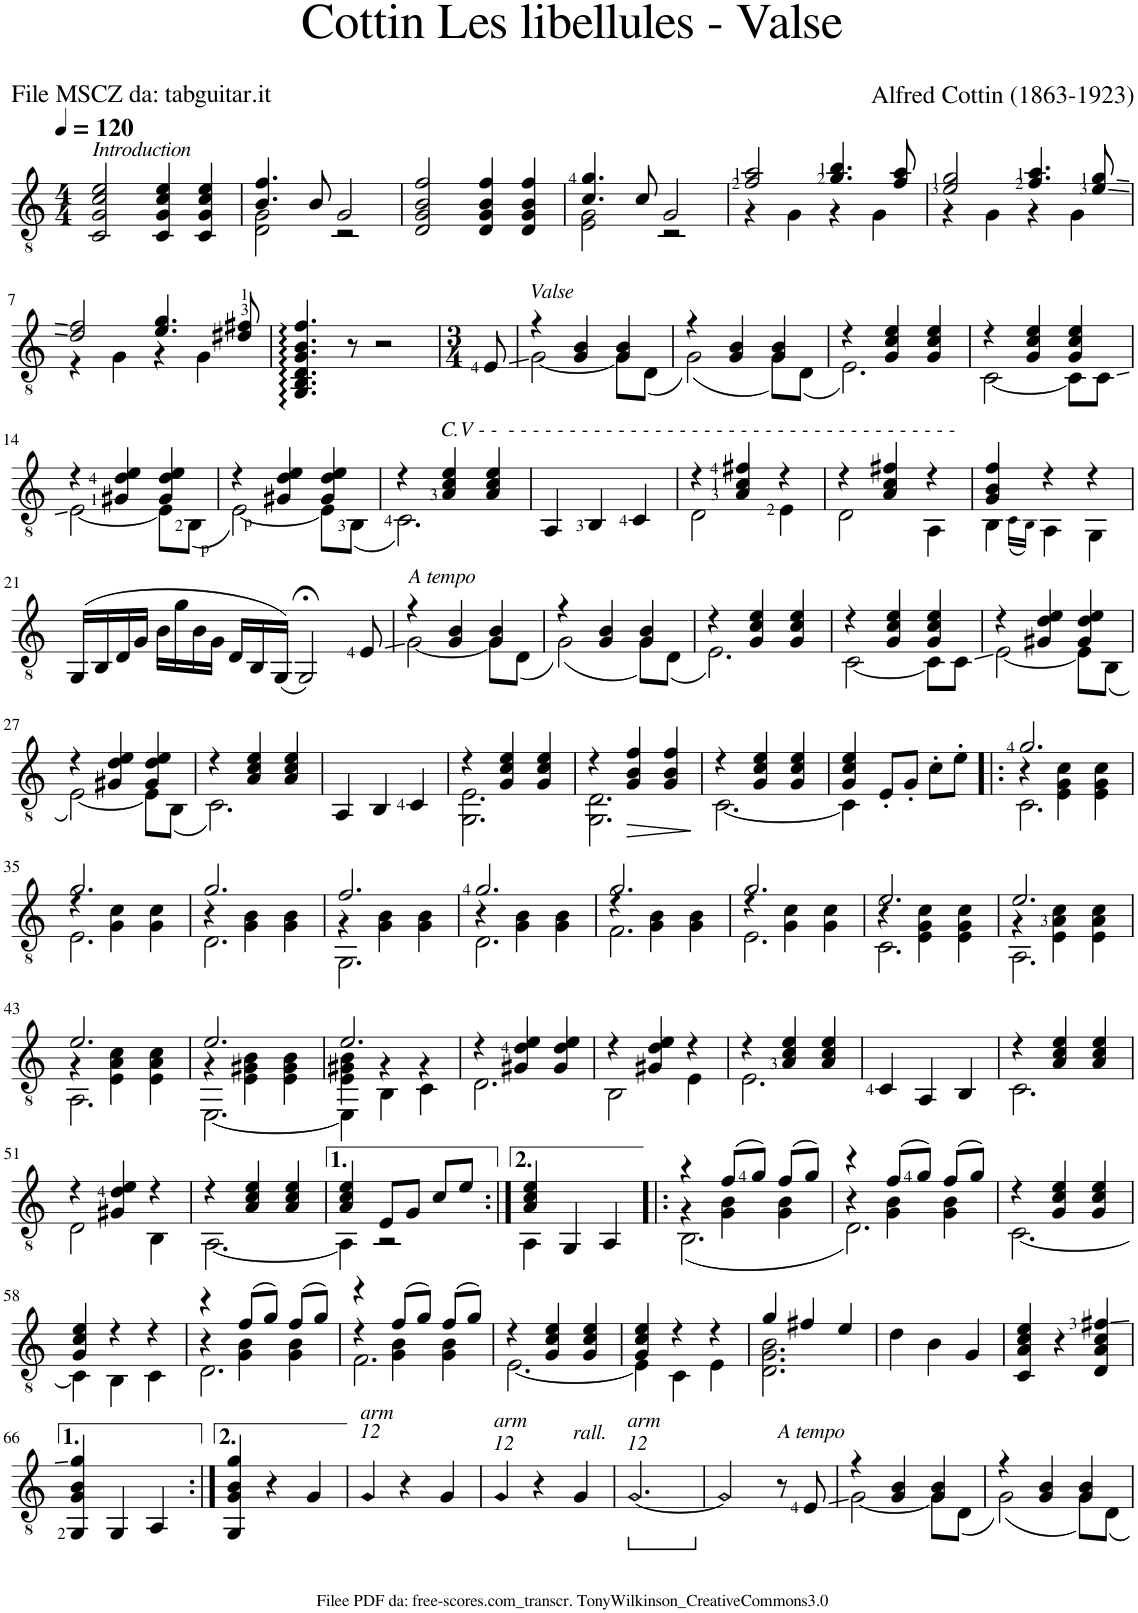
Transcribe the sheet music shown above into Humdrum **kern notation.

**kern	**dynam
*part1	*part1
*staff1	*staff1
*I"Guitar	*
*I'Guit.	*
*clefGv2	*
*k[]	*
*M4/4	*
*MM120	*
=1	=1
!LO:TX:a:i:t=Introduction	!
2C/ 2G/ 2c/ 2e/	.
4C/ 4G/ 4c/ 4e/	.
4C/ 4G/ 4c/ 4e/	.
=2	=2
*^	*
4.B/ 4.f/	2D\ 2G\	.
8B/	.	.
2G/	2r	.
*v	*v	*
=3	=3
2D/ 2G/ 2B/ 2f/	.
4D/ 4G/ 4B/ 4f/	.
4D/ 4G/ 4B/ 4f/	.
=4	=4
*^	*
4.c/ 4.g/	2E\ 2G\	.
8c/	.	.
2G/	2r	.
=5	=5	=5
2f/ 2a/	4r	.
.	4G\	.
4.g/ 4.b/	4r	.
.	4G\	.
8f/ 8a/	.	.
=6	=6	=6
2e/ 2g/	4r	.
.	4G\	.
4.f/ 4.a/	4r	.
.	4G\	.
8e/ 8g/	.	.
!!LO:LB:g=z	!!
=7	=7	=7
2d/ 2f/	4r	.
.	4G\	.
4.e/ 4.g/	4r	.
.	4G\	.
8d#X/ 8f#X/	.	.
*v	*v	*
=8	=8
4.GG/ 4.BB/ 4.D/ 4.G/ 4.B/ 4.f/	.
8r	.
2r	.
=9	=9
*M3/4	*
8E/	.
=10	=10
*^	*
!LO:TX:a:i:t=Valse	!	!
4r	[2G\	.
4G/ 4B/	.	.
4G/ 4B/	8G\L]	.
.	(8D\J	.
=11	=11	=11
4r	(2G\)	.
4G/ 4B/	.	.
4G/ 4B/	8G\L)	.
.	(8D\J	.
=12	=12	=12
4r	2.E\)	.
4G/ 4c/ 4e/	.	.
4G/ 4c/ 4e/	.	.
=13	=13	=13
4r	[2C\	.
4G/ 4c/ 4e/	.	.
4G/ 4c/ 4e/	8C\L]	.
.	8C\J	.
!!LO:LB:g=z	!!
=14	=14	=14
4r	[2E\	.
4G#X/ 4d/ 4e/	.	.
4G#/ 4d/ 4e/	8E\L]	.
.	(8BB\J	.
=15	=15	=15
4r	[2E\)	.
4G#X/ 4d/ 4e/	.	.
4G#/ 4d/ 4e/	8E\L]	.
.	(8BB\J	.
=16	=16	=16
4r	2.C\)	.
!LO:TX:a:i:t=C.V - -  - - - - - - - - - - - - - - - - - - - - - - - - - - - - - - - - - - - - -	!	!
4A/ 4c/ 4e/	.	.
4A/ 4c/ 4e/	.	.
*v	*v	*
=17	=17
4AA/	.
4BB/	.
4C/	.
=18	=18
*^	*
4r	2D\	.
4A/ 4c/ 4f#X/	.	.
4r	4E\	.
=19	=19	=19
4r	2D\	.
4A/ 4c/ 4f#X/	.	.
4r	4AA\	.
=20	=20	=20
4G/ 4B/ 4f/	4BB\	.
.	(16qC\LL	.
.	16qBB\JJ)	.
4r	4AA\	.
4r	4GG\	.
*v	*v	*
!!LO:LB:g=z
=21	=21
(16GG/LL	.
16BB/	.
16D/	.
16G/JJ	.
16B\LL	.
16g\	.
16B\	.
16G\JJ	.
16D/LL	.
16BB/	.
(16GG/JJ)	.
[16GG/)	.
4..ryy	.
8E/	.
=22	=22
*^	*
!LO:TX:a:i:t=A tempo	!	!
4r	[2G\	.
4..GG;</]	.	.
.	8G\L]	.
.	(8D\J	.
4G/ 4B/	.	.
.	4..ryy	.
4G/ 4B/	.	.
=23	=23	=23
4r	(2G\)	.
4G/ 4B/	.	.
4G/ 4B/	8G\L)	.
.	(8D\J	.
=24	=24	=24
4r	2.E\)	.
4G/ 4c/ 4e/	.	.
4G/ 4c/ 4e/	.	.
=25	=25	=25
4r	[2C\	.
4G/ 4c/ 4e/	.	.
4G/ 4c/ 4e/	8C\L]	.
.	8C\J	.
=26	=26	=26
4r	[2E\	.
4G#X/ 4d/ 4e/	.	.
4G#/ 4d/ 4e/	8E\L]	.
.	(8BB\J	.
!!LO:LB:g=z	!!
=27	=27	=27
4r	[2E\)	.
4G#X/ 4d/ 4e/	.	.
4G#/ 4d/ 4e/	8E\L]	.
.	(8BB\J	.
=28	=28	=28
4r	2.C\)	.
4A/ 4c/ 4e/	.	.
4A/ 4c/ 4e/	.	.
*v	*v	*
=29	=29
4AA/	.
4BB/	.
4C/	.
=30	=30
*^	*
4r	2.GG\ 2.E\	.
4G/ 4c/ 4e/	.	.
4G/ 4c/ 4e/	.	.
=31	=31	=31
4r	2.GG\ 2.D\	.
!	!	!LO:HP:b
4G/ 4B/ 4f/	.	>
4G/ 4B/ 4f/	.	.
*v	*v	*
.	]
=32	=32
*^	*
4r	[2.C\	.
4G/ 4c/ 4e/	.	.
4G/ 4c/ 4e/	.	.
=33	=33	=33
4G/ 4c/ 4e/	4C\]	.
8E'/L	2ryy	.
8G'/J	.	.
8c'\L	.	.
8e'\J	.	.
=34!|:	=34!|:	=34!|:
*	*^	*
2.g/	4r	2.C\	.
.	4E\ 4G\ 4c\	.	.
.	4E\ 4G\ 4c\	.	.
!!LO:LB:g=z	!!	!!
=35	=35	=35	=35
2.g/	4r	2.E\	.
.	4G\ 4c\	.	.
.	4G\ 4c\	.	.
=36	=36	=36	=36
2.g/	4r	2.D\	.
.	4G\ 4B\	.	.
.	4G\ 4B\	.	.
=37	=37	=37	=37
2.f/	4r	2.GG\	.
.	4G\ 4B\	.	.
.	4G\ 4B\	.	.
=38	=38	=38	=38
2.g/	4r	2.D\	.
.	4G\ 4B\	.	.
.	4G\ 4B\	.	.
=39	=39	=39	=39
2.g/	4r	2.F\	.
.	4G\ 4B\	.	.
.	4G\ 4B\	.	.
=40	=40	=40	=40
2.g/	4r	2.E\	.
.	4G\ 4c\	.	.
.	4G\ 4c\	.	.
=41	=41	=41	=41
2.e/	4r	2.C\	.
.	4E\ 4G\ 4c\	.	.
.	4E\ 4G\ 4c\	.	.
=42	=42	=42	=42
2.e/	4r	2.AA\	.
.	4E\ 4A\ 4c\	.	.
.	4E\ 4A\ 4c\	.	.
!!LO:LB:g=z	!!	!!
=43	=43	=43	=43
2.e/	4r	2.AA\	.
.	4E\ 4A\ 4c\	.	.
.	4E\ 4A\ 4c\	.	.
=44	=44	=44	=44
2.e/	4r	[2.EE\	.
.	4E\ 4G#X\ 4B\	.	.
.	4E\ 4G#\ 4B\	.	.
=45	=45	=45	=45
2.e/	4E\ 4G#X\ 4B\	4EE\]	.
.	4r	4BB\	.
.	4r	4C\	.
*	*v	*v	*
=46	=46	=46
4r	2.D\	.
4G#X/ 4d/ 4e/	.	.
4G#/ 4d/ 4e/	.	.
=47	=47	=47
4r	2BB\	.
4G#X/ 4d/ 4e/	.	.
4r	4E\	.
=48	=48	=48
4r	2.E\	.
4A/ 4c/ 4e/	.	.
4A/ 4c/ 4e/	.	.
*v	*v	*
=49	=49
4C/	.
4AA/	.
4BB/	.
=50	=50
*^	*
4r	2.C\	.
4A/ 4c/ 4e/	.	.
4A/ 4c/ 4e/	.	.
!!LO:LB:g=z	!!
=51	=51	=51
4r	2D\	.
4G#X/ 4d/ 4e/	.	.
4r	4BB\	.
=52	=52	=52
4r	[2.AA\	.
4A/ 4c/ 4e/	.	.
4A/ 4c/ 4e/	.	.
=53	=53	=53
4A/ 4c/ 4e/	4AA\]	.
8E/L	2r	.
8G/J	.	.
8c/L	.	.
8e/J	.	.
=54:|!	=54:|!	=54:|!
4A/ 4c/ 4e/	4AA\	.
4GG/	2ryy	.
4AA/	.	.
=55!|:	=55!|:	=55!|:
*	*^	*
4r	4r	(2.BB\	.
(8f/L	4G\ 4B\	.	.
8g/J)	.	.	.
(8f/L	4G\ 4B\	.	.
8g/J)	.	.	.
=56	=56	=56	=56
4r	4r	2.D\)	.
(8f/L	4G\ 4B\	.	.
8g/J)	.	.	.
(8f/L	4G\ 4B\	.	.
8g/J)	.	.	.
*	*v	*v	*
=57	=57	=57
4r	[2.C\	.
4G/ 4c/ 4e/	.	.
4G/ 4c/ 4e/	.	.
!!LO:LB:g=z	!!
=58	=58	=58
4G/ 4c/ 4e/	4C\]	.
4r	4BB\	.
4r	4C\	.
=59	=59	=59
*	*^	*
4r	4r	2.D\	.
(8f/L	4G\ 4B\	.	.
8g/J)	.	.	.
(8f/L	4G\ 4B\	.	.
8g/J)	.	.	.
=60	=60	=60	=60
4r	4r	2.F\	.
(8f/L	4G\ 4B\	.	.
8g/J)	.	.	.
(8f/L	4G\ 4B\	.	.
8g/J)	.	.	.
*	*v	*v	*
=61	=61	=61
4r	[2.E\	.
4G/ 4c/ 4e/	.	.
4G/ 4c/ 4e/	.	.
=62	=62	=62
4G/ 4c/ 4e/	4E\]	.
4r	4C\	.
4r	4E\	.
=63	=63	=63
4g/	2.D\ 2.G\ 2.B\	.
4f#X/	.	.
4e/	.	.
*v	*v	*
=64	=64
4d\	.
4B\	.
4G/	.
=65	=65
4C/ 4A/ 4c/ 4e/	.
4r	.
4D/ 4A/ 4c/ 4f#X/	.
!!LO:LB:g=z
=66	=66
4GG/ 4G/ 4B/ 4g/	.
4GG/	.
4AA/	.
=67:|!	=67:|!
4GG/ 4G/ 4B/ 4g/	.
4r	.
4G/	.
=68	=68
!LO:TX:a:i:t=12	!
!LO:TX:a:i:t=arm	!
4G/	.
4r	.
4G/	.
=69	=69
!LO:TX:a:i:t=arm	!
!LO:TX:a:t=12	!
4G/	.
4r	.
!LO:TX:a:i:t=rall.	!
4G/	.
=70	=70
*ped	*
!LO:TX:a:i:t=arm	!
!LO:TX:a:t=12	!
[2.G/	.
=71	=71
*Xped	*
2G/]	.
!LO:TX:a:i:t=A tempo	!
8r	.
8E/	.
=72	=72
*^	*
4r	[2G\	.
4G/ 4B/	.	.
4G/ 4B/	8G\L]	.
.	(8D\J	.
=73	=73	=73
4r	(2G\)	.
4G/ 4B/	.	.
4G/ 4B/	8G\L)	.
.	8D\J	.
*v	*v	*
=	=
*-	*-
